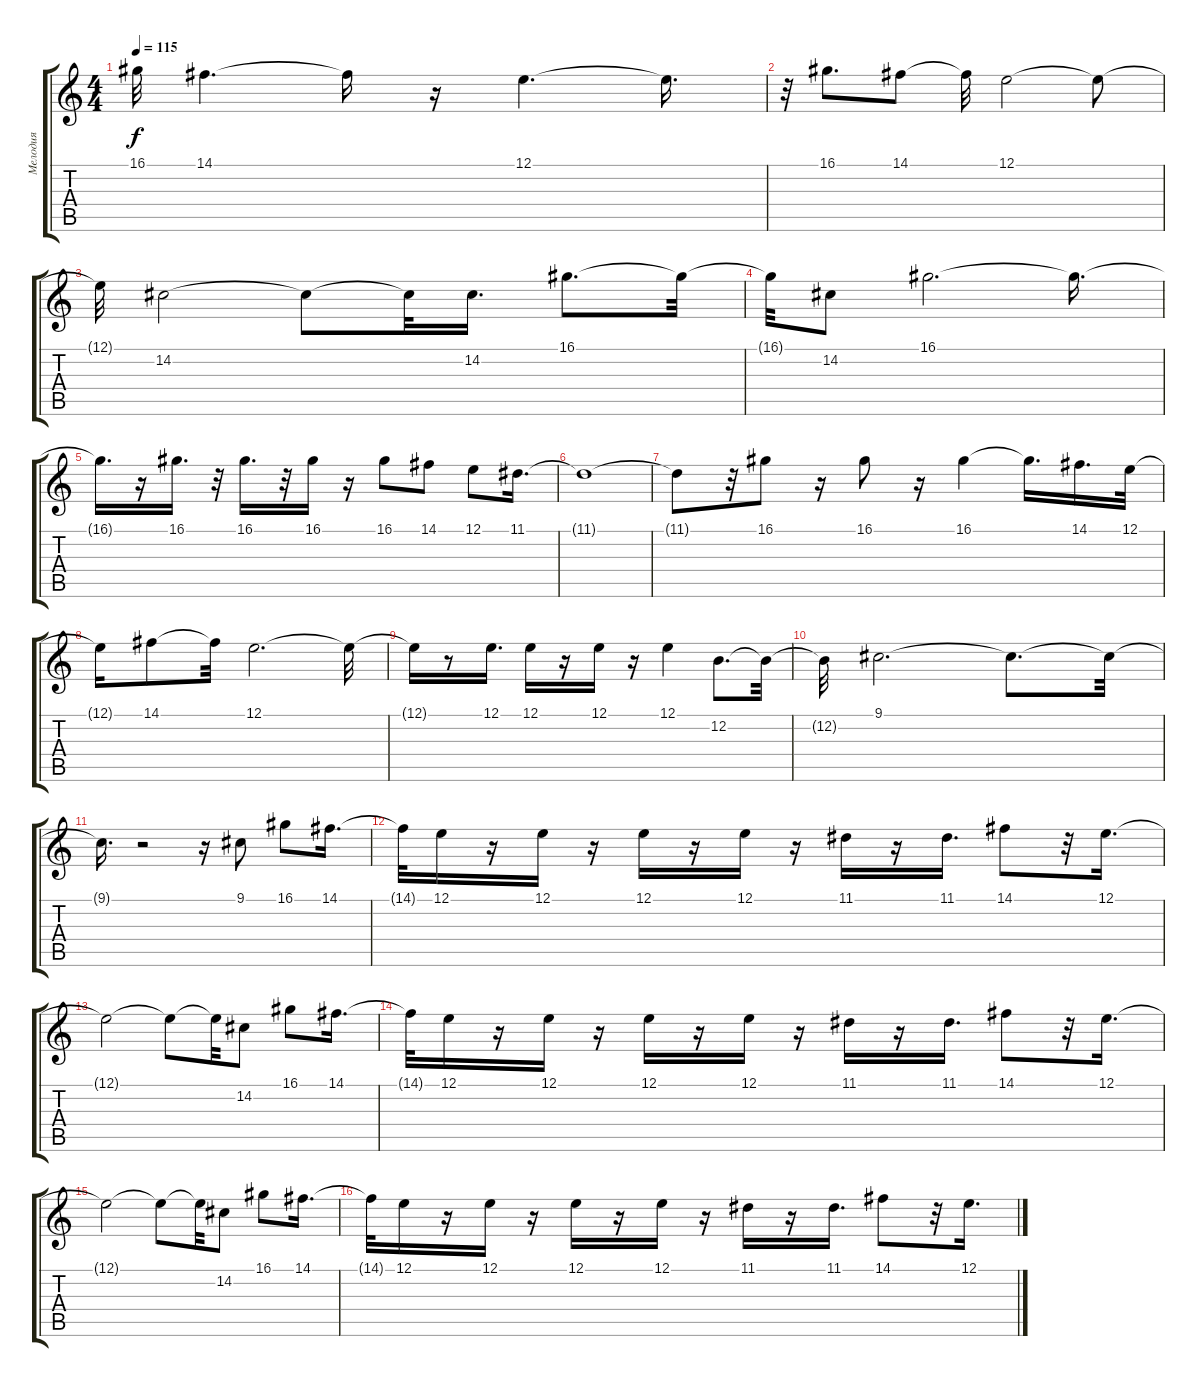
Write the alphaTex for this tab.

\track ("Мелодия" "Мелодия") {instrument electricgrandpiano}
\staff {score tabs}
\tuning (E4 B3 G3 D3 A2 E2) {hide}
\ts (4 4)
\tempo 115
\clef g2
\ks c
16.1{t}.32{dy f} 14.1.4{d} 14.1{t}.16 r.16 12.1.4{d} 12.1{t}.16{d} |
r.32 16.1.8{d} 14.1.8 14.1{t}.32 12.1.2 12.1{t}.8 |
12.1{t}.32 14.2.2 14.2{t}.8 14.2{t}.32 14.2.16{d} 16.1.8{d} 16.1{t}.32 |
16.1{t}.32 14.2.8 16.1.2{d} 16.1{t}.16{d} |
16.1{t}.16{d} r.16 16.1.16{d} r.32 16.1.16{d} r.32 16.1.16 r.16 16.1.8 14.1.8 12.1.8 11.1.16{d} |
11.1{t}.1 |
11.1{t}.8 r.32 16.1.8 r.16 16.1.8 r.16 16.1.4 16.1{t}.16{d} 14.1.16{d} 12.1.32 |
12.1{t}.16 14.1.8 14.1{t}.32 12.1.2{d} 12.1{t}.32 |
12.1{t}.16 r.8 12.1.16{d} 12.1.16 r.16 12.1.16 r.16 12.1.4 12.2.8{d} 12.2{t}.32 |
12.2{t}.32 9.1.2{d} 9.1{t}.8{d} 9.1{t}.32 |
9.1{t}.16{d} r.2 r.16 9.1.8 16.1.8 14.1.16{d} |
14.1{t}.32 12.1.16 r.16 12.1.16 r.16 12.1.16 r.16 12.1.16 r.16 11.1.16 r.16 11.1.16{d} 14.1.8 r.32 12.1.16{d} |
12.1{t}.2 12.1{t}.8 12.1{t}.32 14.2.8 16.1.8 14.1.16{d} |
14.1{t}.32 12.1.16 r.16 12.1.16 r.16 12.1.16 r.16 12.1.16 r.16 11.1.16 r.16 11.1.16{d} 14.1.8 r.32 12.1.16{d} |
12.1{t}.2 12.1{t}.8 12.1{t}.32 14.2.8 16.1.8 14.1.16{d} |
14.1{t}.32 12.1.16 r.16 12.1.16 r.16 12.1.16 r.16 12.1.16 r.16 11.1.16 r.16 11.1.16{d} 14.1.8 r.32 12.1.16{d}
